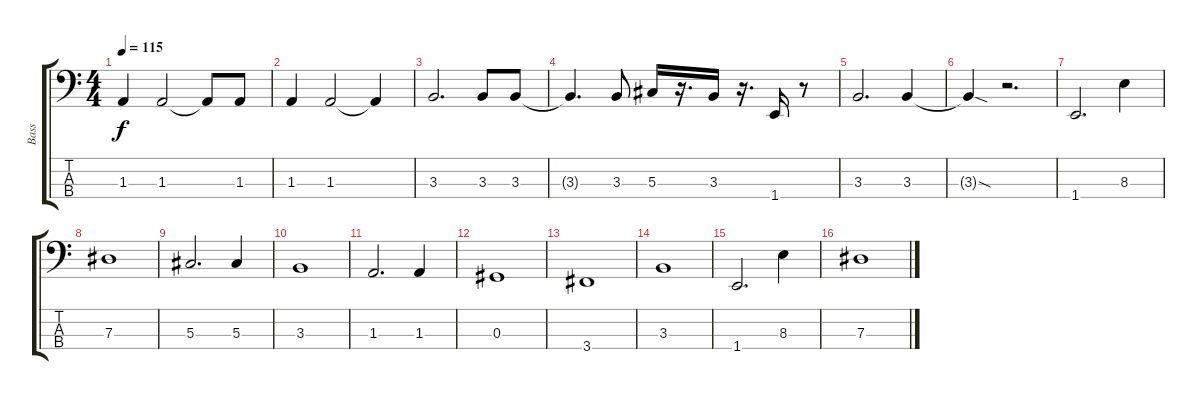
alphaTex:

\track ("Bass" "Bass") {instrument electricbassfinger}
\staff {score tabs}
\tuning (Gb2 Db2 Ab1 Eb1) {hide}
\ts (4 4)
\tempo 115
\clef f4
\ks c
1.3.4{dy f} 1.3.2 1.3{t}.8 1.3.8 |
1.3.4 1.3.2 1.3{t}.4 |
3.3.2{d} 3.3.8 3.3.8 |
3.3{t}.4{d} 3.3.8 5.3.16 r.16{d} 3.3.16 r.16{d} 1.4.16 r.8 |
3.3.2{d} 3.3.4 |
3.3{sod t}.4 r.2{d} |
1.4.2{d} 8.3.4 |
7.3.1 |
5.3.2{d} 5.3.4 |
3.3.1 |
1.3.2{d} 1.3.4 |
0.3.1 |
3.4.1 |
3.3.1 |
1.4.2{d} 8.3.4 |
7.3.1
